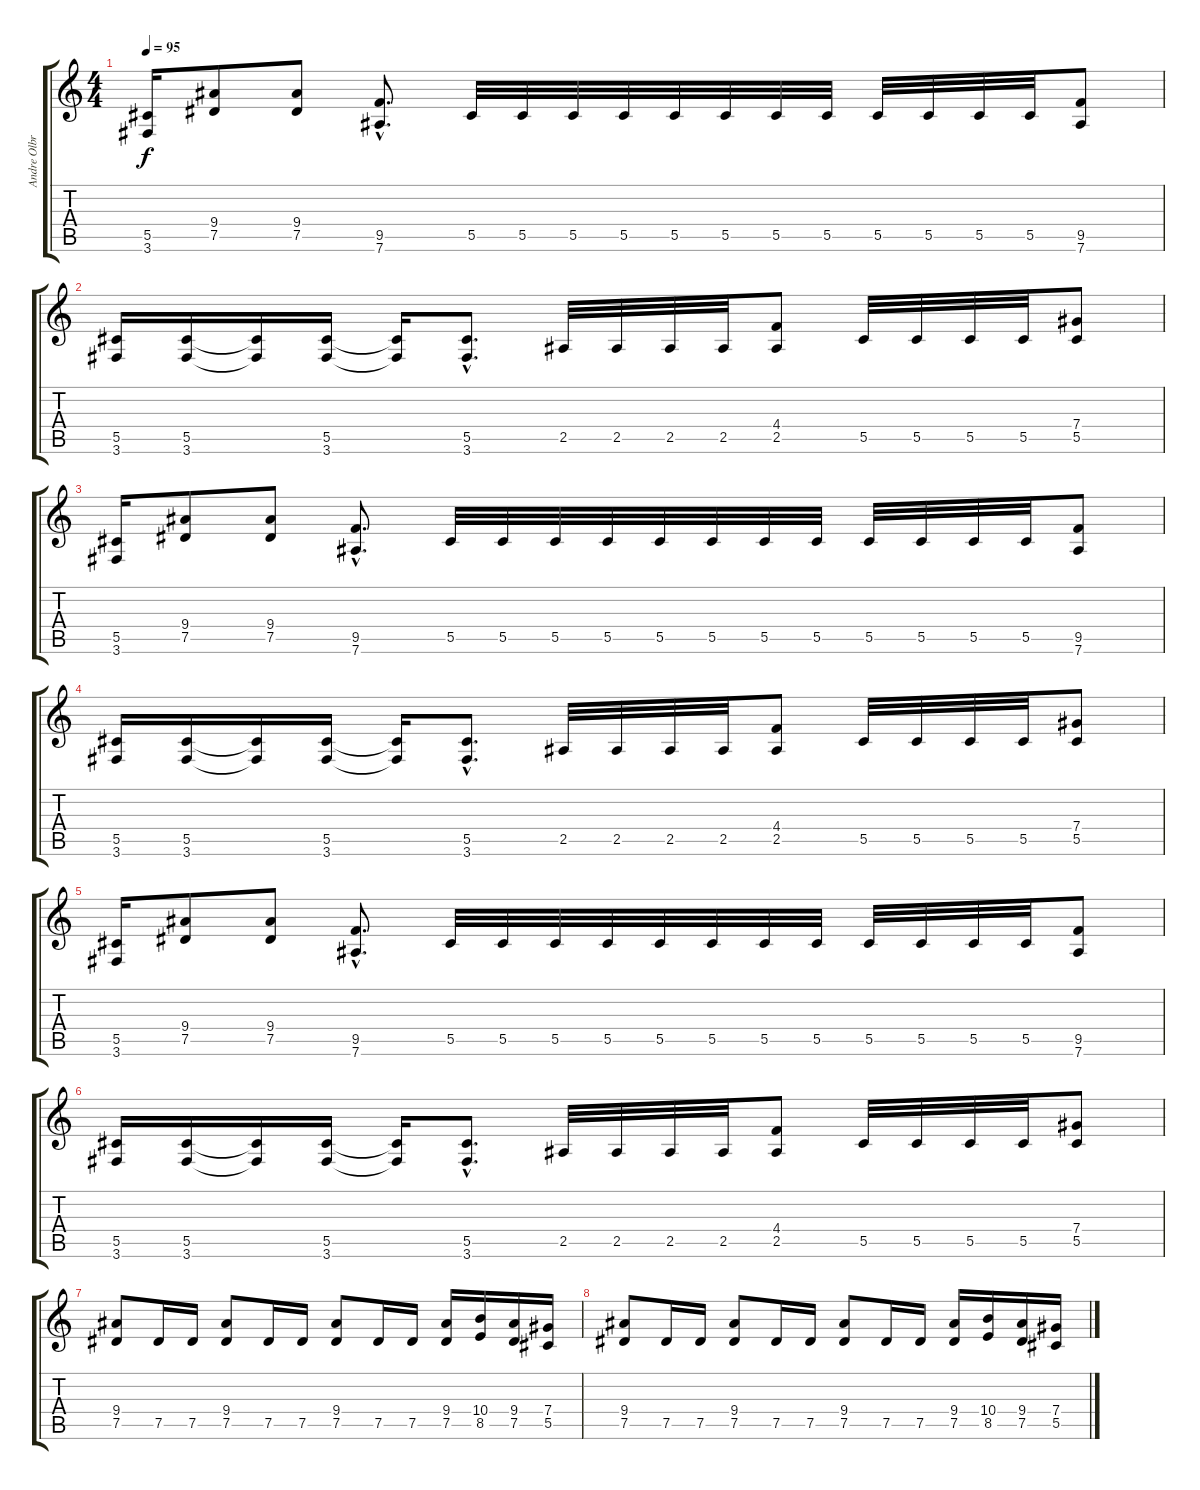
\track ("Andre Olbrich" "Andre Olbr") {instrument overdrivenguitar}
\staff {score tabs}
\tuning (Eb4 Bb3 Gb3 Db3 Ab2 Eb2) {hide}
\ts (4 4)
\tempo 95
\clef g2
\ks c
(5.5 3.6).16{dy f} (9.4 7.5).8 (9.4 7.5).8 (9.5{hac} 7.6{hac}).8{d} 5.5.32 5.5.32 5.5.32 5.5.32 5.5.32 5.5.32 5.5.32 5.5.32 5.5.32 5.5.32 5.5.32 5.5.32 (9.5 7.6).8 |
(5.5 3.6).16 (5.5 3.6).16 (5.5{t} 3.6{t}).16 (5.5 3.6).16 (5.5{t} 3.6{t}).16 (5.5{hac} 3.6{hac}).8{d} 2.5.32 2.5.32 2.5.32 2.5.32 (4.4 2.5).8 5.5.32 5.5.32 5.5.32 5.5.32 (7.4 5.5).8 |
(5.5 3.6).16 (9.4 7.5).8 (9.4 7.5).8 (9.5{hac} 7.6{hac}).8{d} 5.5.32 5.5.32 5.5.32 5.5.32 5.5.32 5.5.32 5.5.32 5.5.32 5.5.32 5.5.32 5.5.32 5.5.32 (9.5 7.6).8 |
(5.5 3.6).16 (5.5 3.6).16 (5.5{t} 3.6{t}).16 (5.5 3.6).16 (5.5{t} 3.6{t}).16 (5.5{hac} 3.6{hac}).8{d} 2.5.32 2.5.32 2.5.32 2.5.32 (4.4 2.5).8 5.5.32 5.5.32 5.5.32 5.5.32 (7.4 5.5).8 |
(5.5 3.6).16 (9.4 7.5).8 (9.4 7.5).8 (9.5{hac} 7.6{hac}).8{d} 5.5.32 5.5.32 5.5.32 5.5.32 5.5.32 5.5.32 5.5.32 5.5.32 5.5.32 5.5.32 5.5.32 5.5.32 (9.5 7.6).8 |
(5.5 3.6).16 (5.5 3.6).16 (5.5{t} 3.6{t}).16 (5.5 3.6).16 (5.5{t} 3.6{t}).16 (5.5{hac} 3.6{hac}).8{d} 2.5.32 2.5.32 2.5.32 2.5.32 (4.4 2.5).8 5.5.32 5.5.32 5.5.32 5.5.32 (7.4 5.5).8 |
(9.4 7.5).8 7.5.16 7.5.16 (9.4 7.5).8 7.5.16 7.5.16 (9.4 7.5).8 7.5.16 7.5.16 (9.4 7.5).16 (10.4 8.5).16 (9.4 7.5).16 (7.4 5.5).16 |
(9.4 7.5).8 7.5.16 7.5.16 (9.4 7.5).8 7.5.16 7.5.16 (9.4 7.5).8 7.5.16 7.5.16 (9.4 7.5).16 (10.4 8.5).16 (9.4 7.5).16 (7.4 5.5).16
